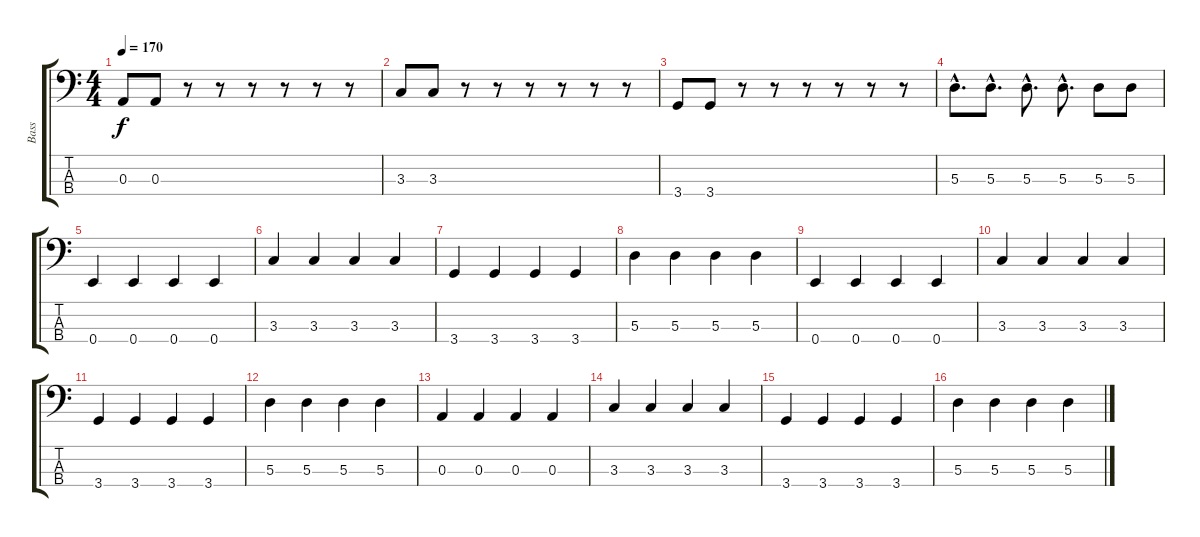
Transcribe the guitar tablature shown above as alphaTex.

\track ("Bass" "Bass") {instrument electricbassfinger}
\staff {score tabs}
\tuning (G2 D2 A1 E1) {hide}
\ts (4 4)
\tempo 170
\clef f4
\ks c
0.3.8{dy f} 0.3.8 r.8 r.8 r.8 r.8 r.8 r.8 |
3.3.8 3.3.8 r.8 r.8 r.8 r.8 r.8 r.8 |
3.4.8 3.4.8 r.8 r.8 r.8 r.8 r.8 r.8 |
5.3{hac}.8{d} 5.3{hac}.8{d} 5.3{hac}.8{d} 5.3{hac}.8{d} 5.3.8 5.3.8 |
0.4.4 0.4.4 0.4.4 0.4.4 |
3.3.4 3.3.4 3.3.4 3.3.4 |
3.4.4 3.4.4 3.4.4 3.4.4 |
5.3.4 5.3.4 5.3.4 5.3.4 |
0.4.4 0.4.4 0.4.4 0.4.4 |
3.3.4 3.3.4 3.3.4 3.3.4 |
3.4.4 3.4.4 3.4.4 3.4.4 |
5.3.4 5.3.4 5.3.4 5.3.4 |
0.3.4 0.3.4 0.3.4 0.3.4 |
3.3.4 3.3.4 3.3.4 3.3.4 |
3.4.4 3.4.4 3.4.4 3.4.4 |
5.3.4 5.3.4 5.3.4 5.3.4
